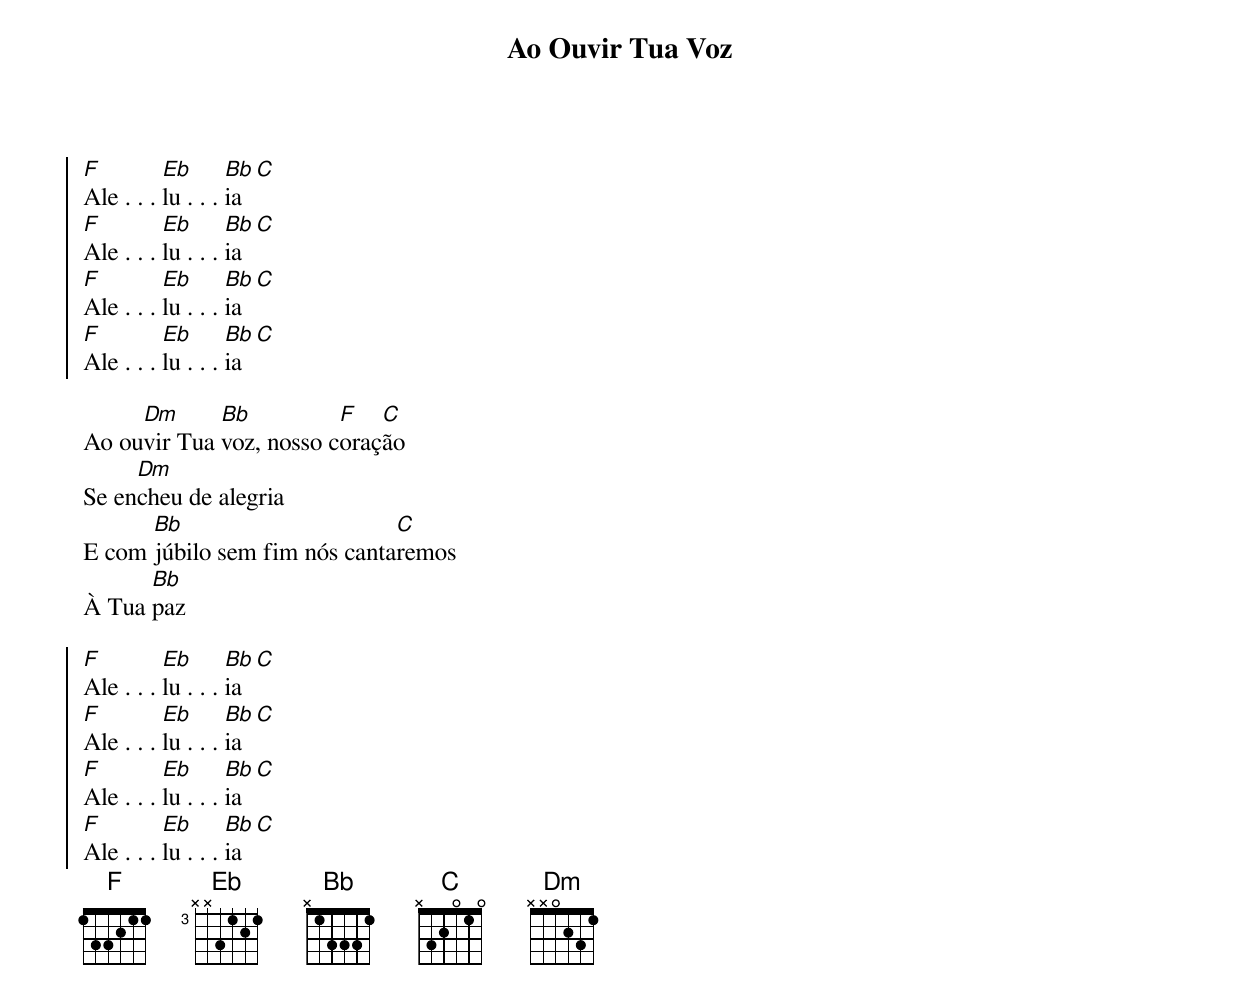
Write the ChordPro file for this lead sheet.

{title: Ao Ouvir Tua Voz}
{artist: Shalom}
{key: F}
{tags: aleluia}

{start_of_chorus}
[F]Ale . . . [Eb]lu . . . [Bb]ia [C]
[F]Ale . . . [Eb]lu . . . [Bb]ia [C]
[F]Ale . . . [Eb]lu . . . [Bb]ia [C]
[F]Ale . . . [Eb]lu . . . [Bb]ia [C]
{end_of_chorus}

Ao ou[Dm]vir Tua [Bb]voz, nosso c[F]oraç[C]ão
Se en[Dm]cheu de alegria
E com [Bb]júbilo sem fim nós canta[C]remos
À Tua [Bb]paz

{start_of_chorus}
[F]Ale . . . [Eb]lu . . . [Bb]ia [C]
[F]Ale . . . [Eb]lu . . . [Bb]ia [C]
[F]Ale . . . [Eb]lu . . . [Bb]ia [C]
[F]Ale . . . [Eb]lu . . . [Bb]ia [C]
{end_of_chorus}
